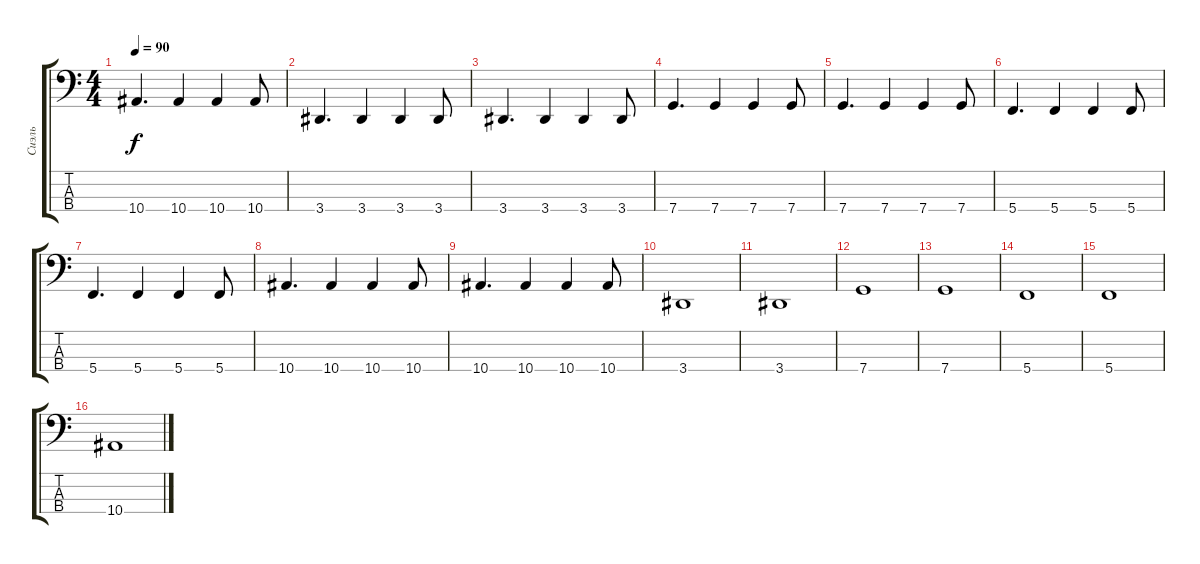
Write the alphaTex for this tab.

\track ("Сиэль" "Сиэль") {instrument electricbassfinger}
\staff {score tabs}
\tuning (F2 C2 G1 C1) {hide}
\ts (4 4)
\tempo 90
\clef f4
\ks c
10.4.4{d dy f} 10.4.4 10.4.4 10.4.8 |
3.4.4{d} 3.4.4 3.4.4 3.4.8 |
3.4.4{d} 3.4.4 3.4.4 3.4.8 |
7.4.4{d} 7.4.4 7.4.4 7.4.8 |
7.4.4{d} 7.4.4 7.4.4 7.4.8 |
5.4.4{d} 5.4.4 5.4.4 5.4.8 |
5.4.4{d} 5.4.4 5.4.4 5.4.8 |
10.4.4{d} 10.4.4 10.4.4 10.4.8 |
10.4.4{d} 10.4.4 10.4.4 10.4.8 |
3.4.1 |
3.4.1 |
7.4.1 |
7.4.1 |
5.4.1 |
5.4.1 |
10.4.1
